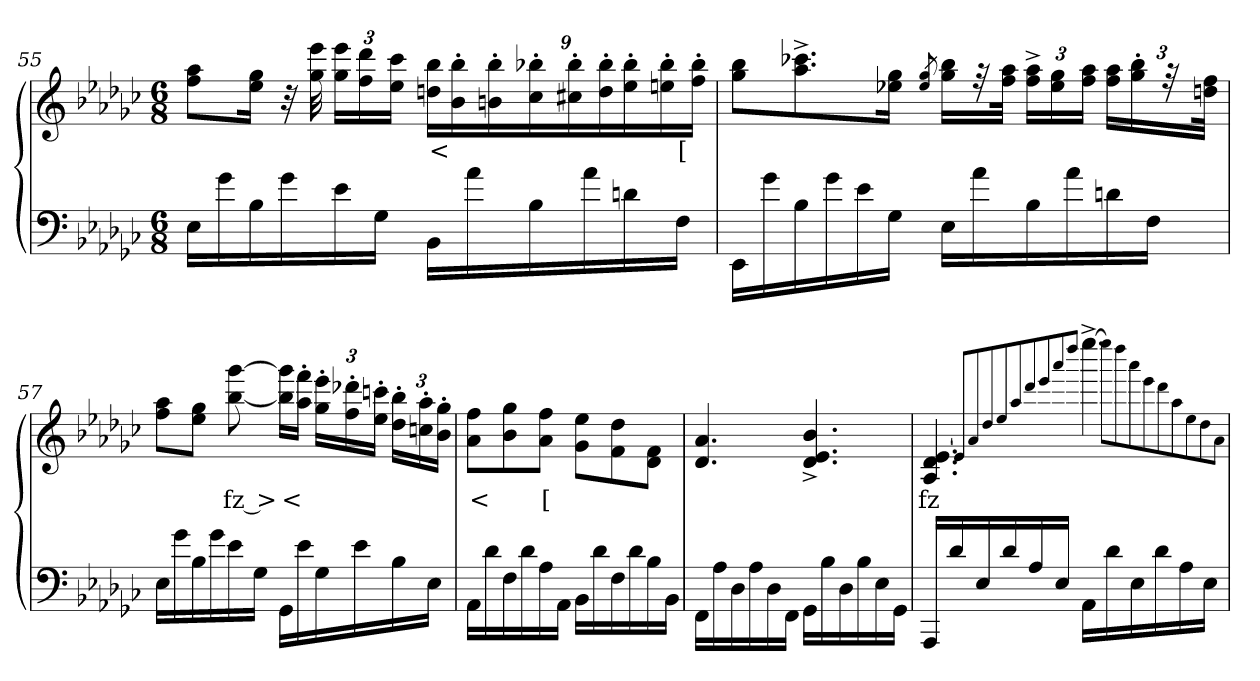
**kern	**kern	**text
*part2	*part1	*part1
*staff2	*staff1	*staff1
*clefF4	*clefG2	*
*k[b-e-a-d-g-c-]	*k[b-e-a-d-g-c-]	*
*M6/8	*M6/8	*
=55	=55	=55
16E-LL	8aa- 8ffL	.
16g-	.	.
16B-	16gg- 16ee-Jk	.
16g-	32r	.
.	32eee- 32gg-	.
16e-	24eee- 24gg-LL	.
.	24ddd- 24ff	.
16G-JJ	.	.
.	24ccc- 24ee-JJ	.
16BB-LL	24bb- 24ddnLL	<
.	24bb-'> 24b-'>	.
16a-	.	.
.	24bb-'> 24bn'>	.
16B-	24bb-X'> 24cc-'>	.
.	24bb-'> 24cc#X'>	.
16a-	.	.
.	24bb-'> 24dd'>	.
16dn	24bb-'> 24ee-'>	.
.	24bb-'> 24een'>	.
16FJJ	.	.
.	24bb-'> 24ff'>JJ	[
=56	=56	=56
16EE-LL	8bb- 8gg-L	.
16g-	.	.
16B-	8.ccc-X^> 8.aa-^>	.
16g-	.	.
16e-	.	.
16G-JJ	16gg- 16ee-XJk	.
.	8qee- 8qgg-/	.
16E-LL	16bb- 16gg-LL	.
16a-	32r	.
.	32aa- 32ffJJk	.
16B-	24aa-^> 24ff^>LL	.
.	24gg- 24ee-	.
16a-	.	.
.	24aa- 24ffJJ	.
16dn	24aa- 24ffLL	.
.	24bb-'> 24gg-'>	.
16FJJ	.	.
.	48r	.
.	48ff 48ddnJJk	.
=57	=57	=57
16E-LL	8aa- 8ffL	.
16g-	.	.
16B-	8gg- 8ee-J	.
16g-	.	.
16e-	[8ggg- [8bb-	fz >
16G-JJ	.	.
16GG-LL	16ggg-] 16bb-]LL	<
16e-	16fff'> 16aa-'>JJ	.
16G-	24eee-'> 24gg-'>LL	.
.	24ddd-X'> 24ff'>	.
16e-	.	.
.	24cccn'> 24ee-'>JJ	.
16B-	24bb-'> 24dd-'>LL	.
.	24aa-'> 24cc'>	.
16E-JJ	.	.
.	24gg-'> 24b-'>JJ	.
=58	=58	=58
16AA-LL	8ff 8a-L	<
16d-	.	.
16F	8gg- 8b-	.
16d-	.	.
16A-	8ff 8a-J	[
16AA-JJ	.	.
16BB-LL	8ee-\ 8g-\L	.
16d-	.	.
16F	8dd- 8f	.
16d-	.	.
16B-	8f 8d-J	.
16BB-JJ	.	.
=59	=59	=59
16FF\LL	4.a- 4.d-	.
16A-	.	.
16D-	.	.
16A-	.	.
16D-	.	.
16FFJJ	.	.
16GG-\LL	4.b-^> 4.e-^> 4.d-^>	.
16B-	.	.
16D-	.	.
16B-	.	.
16E-	.	.
16GG-JJ	.	.
=60	=60	=60
16AAA-LL	[4.e- 4.d- 4.A-	fz
16d-	.	.
16E-	.	.
16d-	.	.
16A-	.	.
16E-JJ	.	.
.	8qe-/L]	.
.	8qa-/	.
.	8qdd-/	.
.	8qee-/	.
.	8qaa-/	.
.	8qddd-/	.
.	8qeee-/	.
.	8qaaa-/	.
.	8qdddd-/J	.
16AA-LL	[4.eeee-^>	.
16d-	.	.
16E-	.	.
16d-	.	.
16A-	.	.
16E-JJ	.	.
.	8qeeee-\L]	.
.	8qdddd-\	.
.	8qaaa-\	.
.	8qeee-\	.
.	8qddd-\	.
.	8qaa-\	.
.	8qee-\	.
.	8qdd-\	.
.	8qa-\J	.
=	=	=
*-	*-	*-
